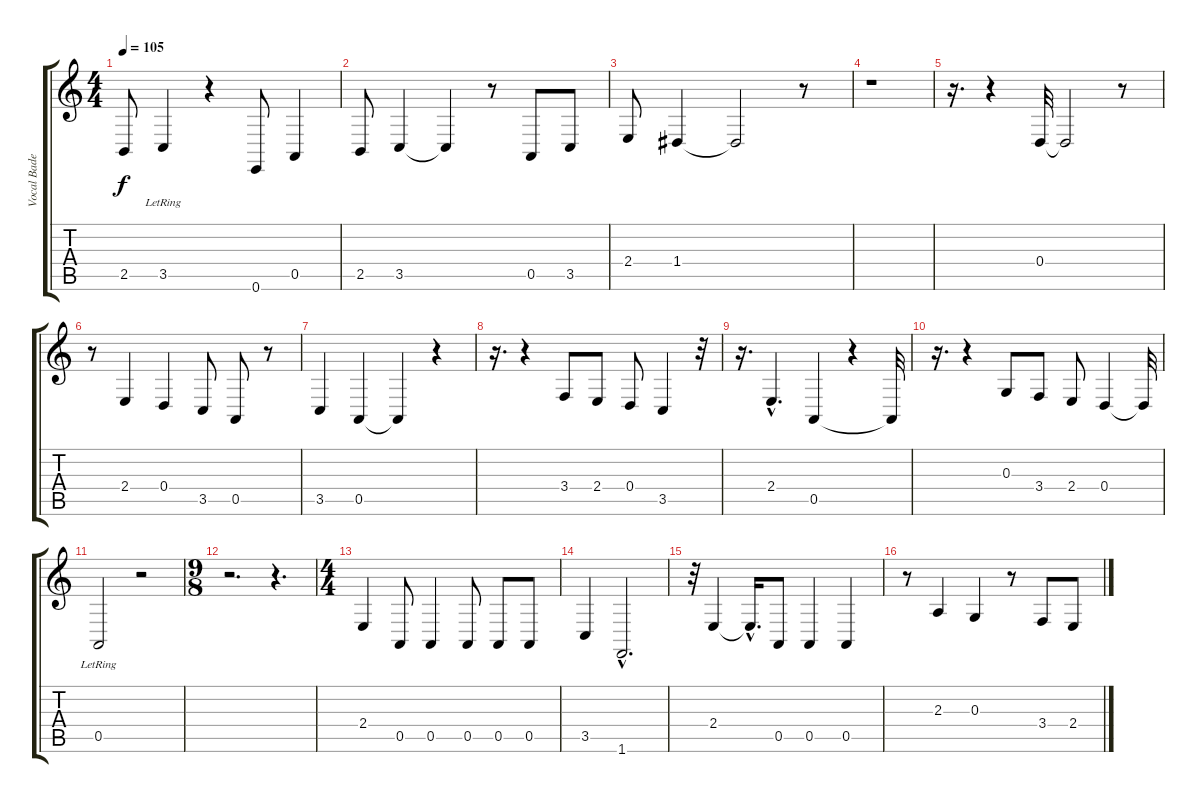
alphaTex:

\track ("Vocal Baden Powell" "Vocal Bade") {instrument cello}
\staff {score tabs}
\tuning (E4 B3 G3 D3 A2 E2) {hide}
\ts (4 4)
\tempo 105
\clef g2
\ks c
2.5.8{dy f} 3.5{lr}.4 r.4 0.6.8 0.5.4 |
2.5.8 3.5.4 3.5{t}.4 r.8 0.5.8 3.5.8 |
2.4.8 1.4.4 1.4{t}.2 r.8 |
r.1 |
r.16{d} r.4 0.4.32 0.4{t}.2 r.8 |
r.8 2.4.4 0.4.4 3.5.8 0.5.8 r.8 |
3.5.4 0.5.4 0.5{t}.4 r.4 |
r.16{d} r.4 3.4.8 2.4.8 0.4.8 3.5.4 r.32 |
r.16{d} 2.4{hac}.4{d} 0.5.4 r.4 0.5{t}.32 |
r.16{d} r.4 0.3.8 3.4.8 2.4.8 0.4.4 0.4{t}.32 |
0.5{lr}.2 r.2 |
\ts (9 8)
r.2{d} r.4{d} |
\ts (4 4)
2.4.4 0.5.8 0.5.4 0.5.8 0.5.8 0.5.8 |
3.5.4 1.6{hac}.2{d} |
r.32 2.4.4 2.4{hac t}.16{d} 0.5.8 0.5.4 0.5.4 |
r.8 2.3.4 0.3.4 r.8 3.4.8 2.4.8
